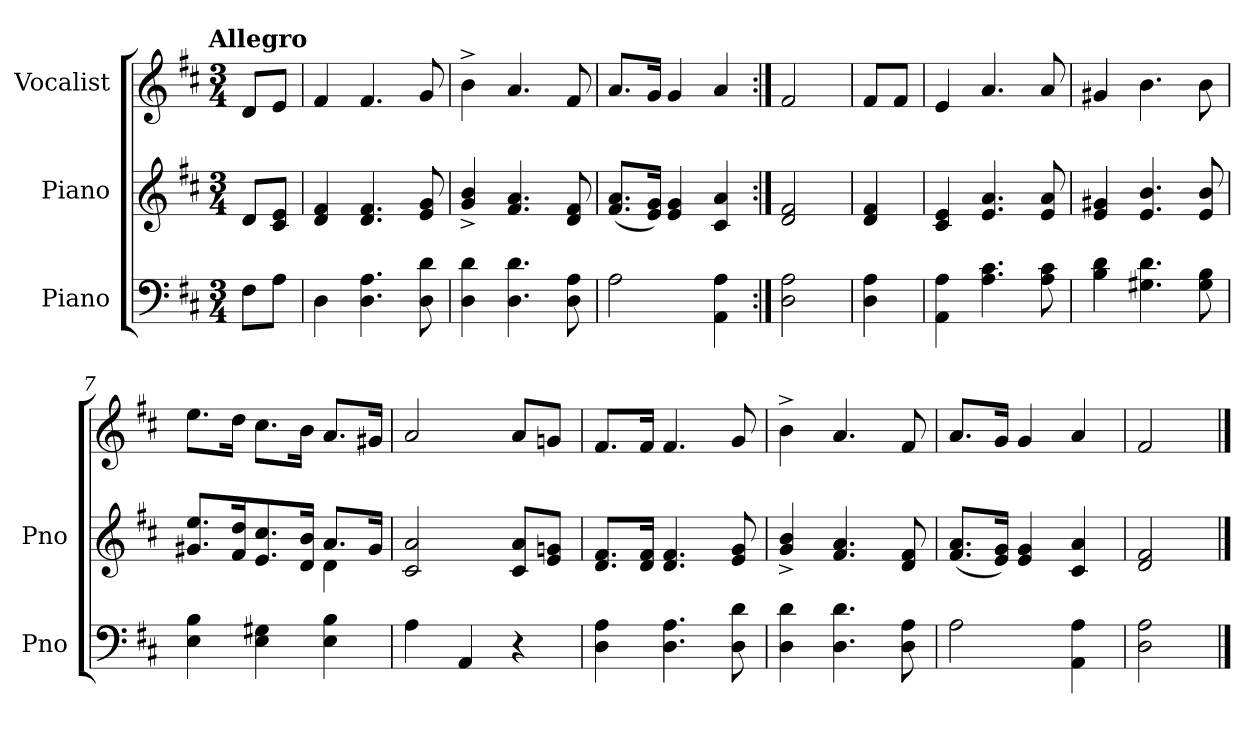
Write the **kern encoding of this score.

**kern	**kern	**kern
*part3	*part2	*part1
*staff3	*staff2	*staff1
*I"Piano	*I"Piano	*I"Vocalist
*I'Pno	*I'Pno	*
*clefF4	*clefG2	*clefG2
*k[f#c#]	*k[f#c#]	*k[f#c#]
*D:	*D:	*D:
!!LO:TX:omd:t=Allegro
*M3/4	*M3/4	*M3/4
*MM124	*MM124	*MM124
=	=	=
8F#L	8dL	8dL
8AJ	8c# 8eJ	8eJ
=1	=1	=1
4D	4d 4f#	4f#
4.D 4.A	4.d 4.f#	4.f#
8D 8d	8e 8g	8g
=2	=2	=2
4D 4d	4g^ 4b^	4b^
4.D 4.d	4.f# 4.a	4.a
8D 8A	8d 8f#	8f#
=3	=3	=3
2A	(8.f# 8.aL	8.aL
.	16e 16gJk)	16gJk
.	4e 4g	4g
4AA 4A	4c# 4a	4a
=4:|!	=4:|!	=4:|!
2D 2A	2d 2f#	2f#
=	=	=
4D 4A	4d 4f#	8f#L
.	.	8f#J
=5	=5	=5
4AA 4A	4c# 4e	4e
4.A 4.c#	4.e 4.a	4.a
8A 8c#	8e 8a	8a
=6	=6	=6
4B 4d	4e 4g#X	4g#X
4.G#X 4.d	4.e 4.b	4.b
8G# 8B	8e 8b	8b
=7	=7	=7
*	*^	*
4E 4B	8.g#X 8.eeL	2ryy	8.eeL
.	16f# 16ddK	.	16ddJk
4E 4G#X	8.e 8.cc#	.	8.cc#L
.	16d 16bJk	.	16bJk
4E 4B	8.aL	4d	8.aL
.	16g#Jk	.	16g#XJk
*	*v	*v	*
=8	=8	=8
4A	2c# 2a	2a
4AA	.	.
4r	8c# 8aL	8aL
.	8e 8gnJ	8gnJ
=9	=9	=9
4D 4A	8.d 8.f#L	8.f#L
.	16d 16f#Jk	16f#Jk
4.D 4.A	4.d 4.f#	4.f#
8D 8d	8e 8g	8g
=10	=10	=10
4D 4d	4g^ 4b^	4b^
4.D 4.d	4.f# 4.a	4.a
8D 8A	8d 8f#	8f#
=11	=11	=11
2A	(8.f# 8.aL	8.aL
.	16e 16gJk)	16gJk
.	4e 4g	4g
4AA 4A	4c# 4a	4a
=12	=12	=12
2D 2A	2d 2f#	2f#
==	==	==
*-	*-	*-
